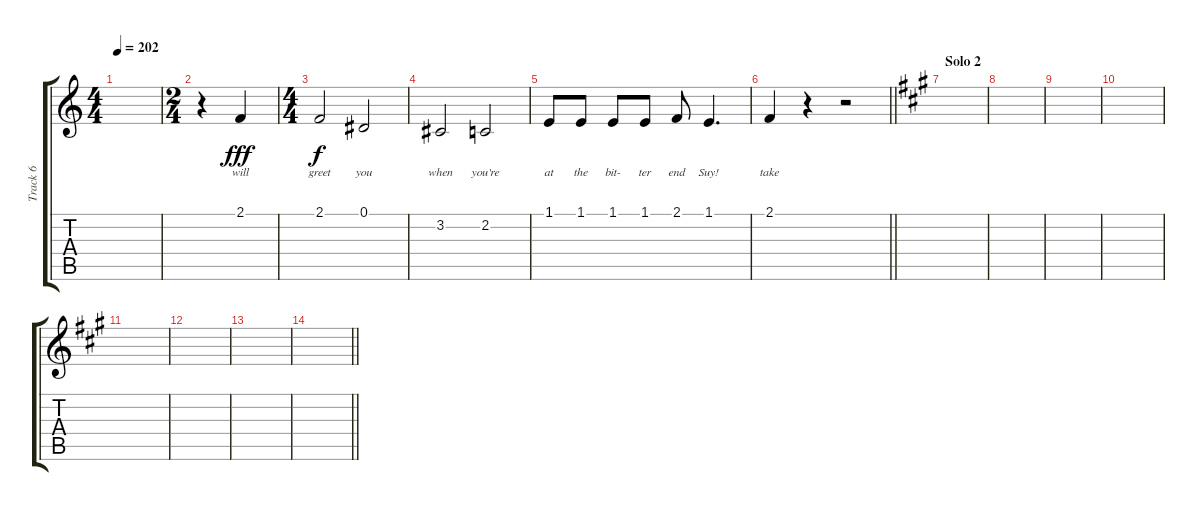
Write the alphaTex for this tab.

\track ("Track 6" "Track 6") {instrument lead2sawtooth}
\staff {score tabs}
\tuning (Eb4 Bb3 Gb3 Db3 Ab2 Eb2) {hide}
\ts (4 4)
\tempo 202
\clef g2
\ks c
|
\ts (2 4)
r.4 2.1.4{lyrics (0 "will") lyrics (1 "") lyrics (2 "") lyrics (3 "") lyrics (4 "") dy fff} |
\ts (4 4)
2.1.2{lyrics (0 "greet") lyrics (1 "") lyrics (2 "") lyrics (3 "") lyrics (4 "") dy f} 0.1.2{lyrics (0 "you") lyrics (1 "") lyrics (2 "") lyrics (3 "") lyrics (4 "")} |
3.2.2{lyrics (0 "when") lyrics (1 "") lyrics (2 "") lyrics (3 "") lyrics (4 "")} 2.2.2{lyrics (0 "you're") lyrics (1 "") lyrics (2 "") lyrics (3 "") lyrics (4 "")} |
1.1.8{lyrics (0 "at") lyrics (1 "") lyrics (2 "") lyrics (3 "") lyrics (4 "")} 1.1.8{lyrics (0 "the") lyrics (1 "") lyrics (2 "") lyrics (3 "") lyrics (4 "")} 1.1.8{lyrics (0 "bit-") lyrics (1 "") lyrics (2 "") lyrics (3 "") lyrics (4 "")} 1.1.8{lyrics (0 "ter") lyrics (1 "") lyrics (2 "") lyrics (3 "") lyrics (4 "")} 2.1.8{lyrics (0 "end") lyrics (1 "") lyrics (2 "") lyrics (3 "") lyrics (4 "")} 1.1.4{d lyrics (0 "Suy!") lyrics (1 "") lyrics (2 "") lyrics (3 "") lyrics (4 "")} |
\barLineRight lightlight
2.1.4{lyrics (0 "take") lyrics (1 "") lyrics (2 "") lyrics (3 "") lyrics (4 "")} r.4 r.2 |
\section ("" "Solo 2")
\ks a
|
|
|
|
|
|
|
\barLineRight lightlight
